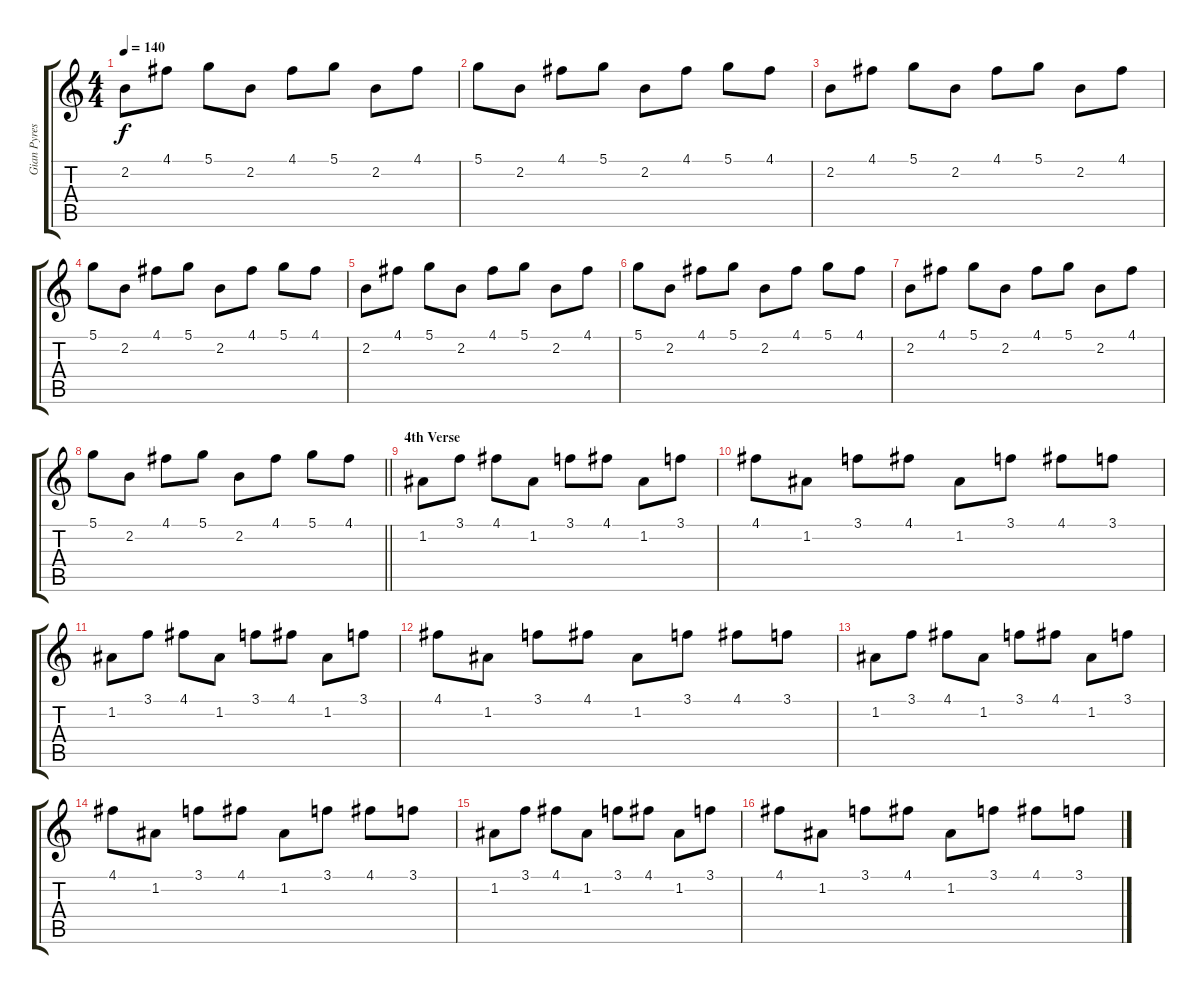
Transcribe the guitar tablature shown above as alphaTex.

\track ("Gian Pyres" "Gian Pyres") {instrument distortionguitar}
\staff {score tabs}
\tuning (D4 A3 F3 C3 G2 D2) {hide}
\ts (4 4)
\tempo 140
\clef g2
\ks c
2.2.8{dy f} 4.1.8 5.1.8 2.2.8 4.1.8 5.1.8 2.2.8 4.1.8 |
5.1.8 2.2.8 4.1.8 5.1.8 2.2.8 4.1.8 5.1.8 4.1.8 |
2.2.8 4.1.8 5.1.8 2.2.8 4.1.8 5.1.8 2.2.8 4.1.8 |
5.1.8 2.2.8 4.1.8 5.1.8 2.2.8 4.1.8 5.1.8 4.1.8 |
2.2.8 4.1.8 5.1.8 2.2.8 4.1.8 5.1.8 2.2.8 4.1.8 |
5.1.8 2.2.8 4.1.8 5.1.8 2.2.8 4.1.8 5.1.8 4.1.8 |
2.2.8 4.1.8 5.1.8 2.2.8 4.1.8 5.1.8 2.2.8 4.1.8 |
\barLineRight lightlight
5.1.8 2.2.8 4.1.8 5.1.8 2.2.8 4.1.8 5.1.8 4.1.8 |
\section ("" "4th Verse")
1.2.8 3.1.8 4.1.8 1.2.8 3.1.8 4.1.8 1.2.8 3.1.8 |
4.1.8 1.2.8 3.1.8 4.1.8 1.2.8 3.1.8 4.1.8 3.1.8 |
1.2.8 3.1.8 4.1.8 1.2.8 3.1.8 4.1.8 1.2.8 3.1.8 |
4.1.8 1.2.8 3.1.8 4.1.8 1.2.8 3.1.8 4.1.8 3.1.8 |
1.2.8 3.1.8 4.1.8 1.2.8 3.1.8 4.1.8 1.2.8 3.1.8 |
4.1.8 1.2.8 3.1.8 4.1.8 1.2.8 3.1.8 4.1.8 3.1.8 |
1.2.8 3.1.8 4.1.8 1.2.8 3.1.8 4.1.8 1.2.8 3.1.8 |
4.1.8 1.2.8 3.1.8 4.1.8 1.2.8 3.1.8 4.1.8 3.1.8
